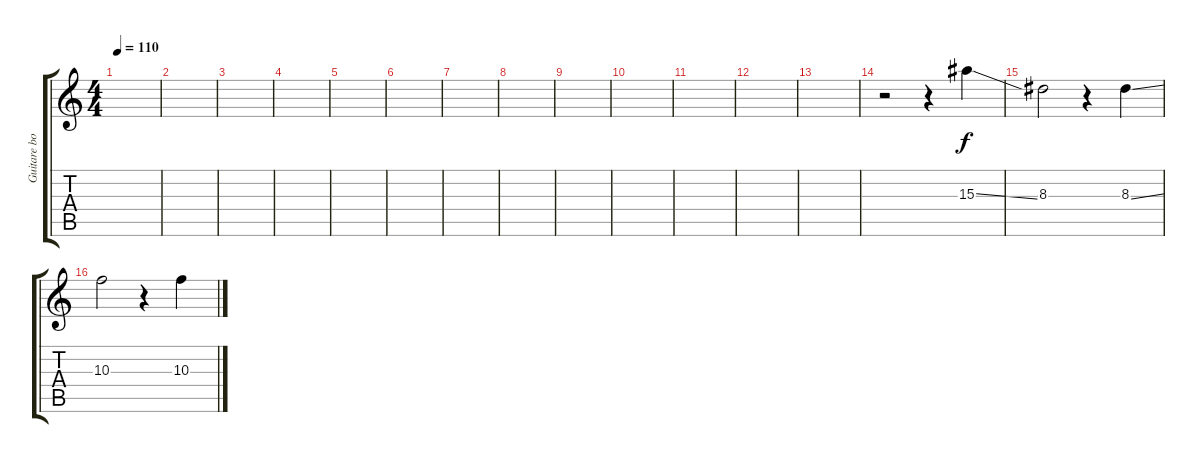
\track ("Guitare bottleneck" "Guitare bo") {instrument electricguitarclean}
\staff {score tabs}
\tuning (E4 B3 G3 D3 A2 E2) {hide}
\ts (4 4)
\tempo 110
\clef g2
\ks c
|
|
|
|
|
|
|
|
|
|
|
|
|
r.2 r.4 15.3{ss}.4 |
8.3.2 r.4 8.3{ss}.4 |
10.3.2 r.4 10.3{ss}.4
